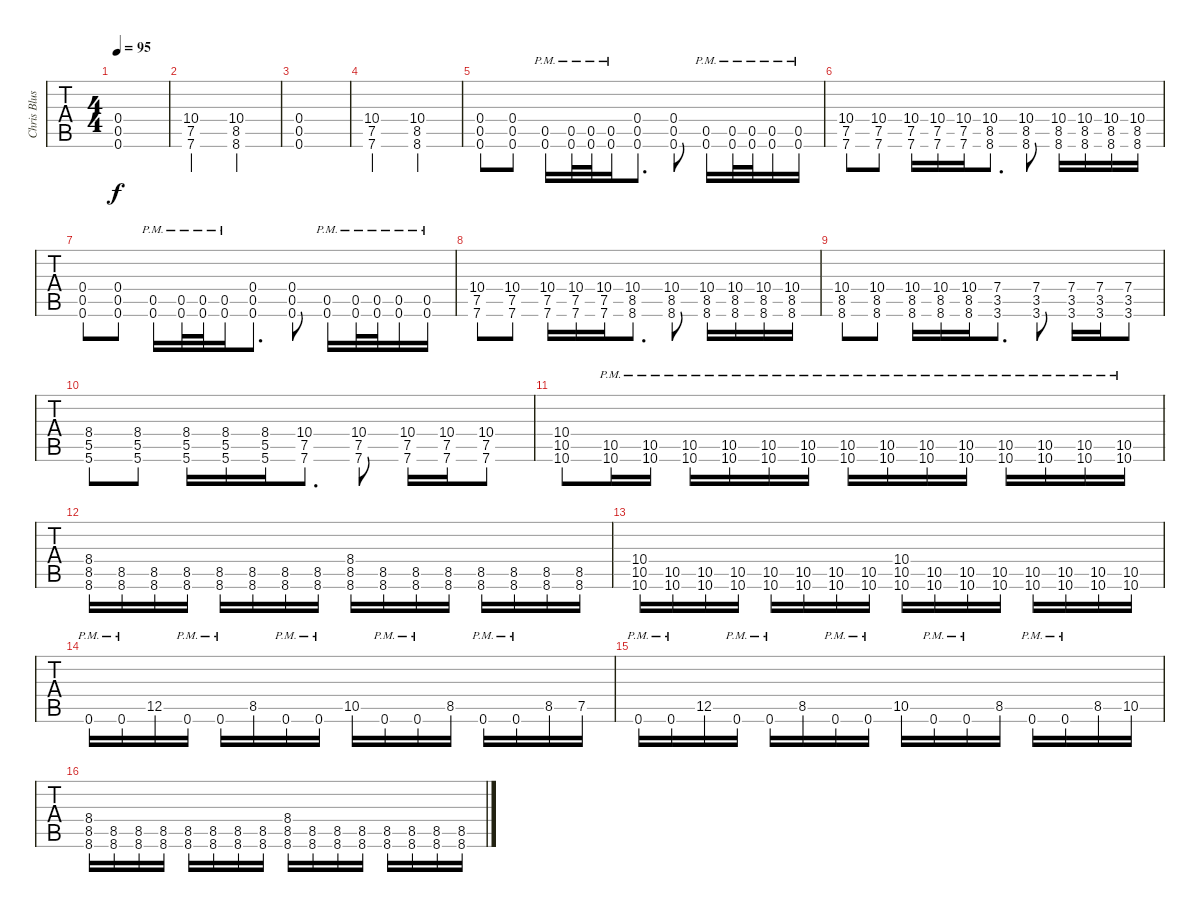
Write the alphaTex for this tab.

\track ("Chris Bluser [Harmony]" "Chris Blus") {instrument distortionguitar}
\staff {tabs}
\tuning (E4 B3 G3 D3 A2 D2) {hide}
\ts (4 4)
\tempo 95
\clef g2
\ks c
(0.4 0.5 0.6).1{dy f} |
(10.4 7.5 7.6).2 (10.4 8.5 8.6).2 |
(0.4 0.5 0.6).1 |
(10.4 7.5 7.6).2 (10.4 8.5 8.6).2 |
(0.4 0.5 0.6).8 (0.4 0.5 0.6).8 (0.5{pm} 0.6).16 (0.5{pm} 0.6{pm}).32 (0.5{pm} 0.6{pm}).32 (0.5{pm} 0.6{pm}).16 (0.4 0.5 0.6).8{d} (0.4 0.5 0.6).8 (0.5{pm} 0.6{pm}).16 (0.5{pm} 0.6{pm}).32 (0.5{pm} 0.6{pm}).32 (0.5{pm} 0.6{pm}).16 (0.5{pm} 0.6{pm}).16 |
(10.4 7.5 7.6).8 (10.4 7.5 7.6).8 (10.4 7.5 7.6).16 (10.4 7.5 7.6).16 (10.4 7.5 7.6).16 (10.4 8.5 8.6).8{d} (10.4 8.5 8.6).8 (10.4 8.5 8.6).16 (10.4 8.5 8.6).16 (10.4 8.5 8.6).16 (10.4 8.5 8.6).16 |
(0.4 0.5 0.6).8 (0.4 0.5 0.6).8 (0.5{pm} 0.6).16 (0.5{pm} 0.6{pm}).32 (0.5{pm} 0.6{pm}).32 (0.5{pm} 0.6{pm}).16 (0.4 0.5 0.6).8{d} (0.4 0.5 0.6).8 (0.5{pm} 0.6{pm}).16 (0.5{pm} 0.6{pm}).32 (0.5{pm} 0.6{pm}).32 (0.5{pm} 0.6{pm}).16 (0.5{pm} 0.6{pm}).16 |
(10.4 7.5 7.6).8 (10.4 7.5 7.6).8 (10.4 7.5 7.6).16 (10.4 7.5 7.6).16 (10.4 7.5 7.6).16 (10.4 8.5 8.6).8{d} (10.4 8.5 8.6).8 (10.4 8.5 8.6).16 (10.4 8.5 8.6).16 (10.4 8.5 8.6).16 (10.4 8.5 8.6).16 |
(10.4 8.5 8.6).8 (10.4 8.5 8.6).8 (10.4 8.5 8.6).16 (10.4 8.5 8.6).16 (10.4 8.5 8.6).16 (7.4 3.5 3.6).8{d} (7.4 3.5 3.6).8 (7.4 3.5 3.6).16 (7.4 3.5 3.6).16 (7.4 3.5 3.6).8 |
(8.4 5.5 5.6).8 (8.4 5.5 5.6).8 (8.4 5.5 5.6).16 (8.4 5.5 5.6).16 (8.4 5.5 5.6).16 (10.4 7.5 7.6).8{d} (10.4 7.5 7.6).8 (10.4 7.5 7.6).16 (10.4 7.5 7.6).16 (10.4 7.5 7.6).8 |
(10.4 10.5 10.6).8 (10.5{pm} 10.6{pm}).16 (10.5{pm} 10.6{pm}).16 (10.5{pm} 10.6{pm}).16 (10.5{pm} 10.6{pm}).16 (10.5{pm} 10.6{pm}).16 (10.5{pm} 10.6{pm}).16 (10.5{pm} 10.6{pm}).16 (10.5{pm} 10.6{pm}).16 (10.5{pm} 10.6{pm}).16 (10.5{pm} 10.6{pm}).16 (10.5{pm} 10.6{pm}).16 (10.5{pm} 10.6{pm}).16 (10.5{pm} 10.6{pm}).16 (10.5{pm} 10.6{pm}).16 |
(8.4 8.5 8.6).16 (8.5 8.6).16 (8.5 8.6).16 (8.5 8.6).16 (8.5 8.6).16 (8.5 8.6).16 (8.5 8.6).16 (8.5 8.6).16 (8.4 8.5 8.6).16 (8.5 8.6).16 (8.5 8.6).16 (8.5 8.6).16 (8.5 8.6).16 (8.5 8.6).16 (8.5 8.6).16 (8.5 8.6).16 |
(10.4 10.5 10.6).16 (10.5 10.6).16 (10.5 10.6).16 (10.5 10.6).16 (10.5 10.6).16 (10.5 10.6).16 (10.5 10.6).16 (10.5 10.6).16 (10.4 10.5 10.6).16 (10.5 10.6).16 (10.5 10.6).16 (10.5 10.6).16 (10.5 10.6).16 (10.5 10.6).16 (10.5 10.6).16 (10.5 10.6).16 |
0.6{pm}.16 0.6{pm}.16 12.5.16 0.6{pm}.16 0.6{pm}.16 8.5.16 0.6{pm}.16 0.6{pm}.16 10.5.16 0.6{pm}.16 0.6{pm}.16 8.5.16 0.6{pm}.16 0.6{pm}.16 8.5.16 7.5.16 |
0.6{pm}.16 0.6{pm}.16 12.5.16 0.6{pm}.16 0.6{pm}.16 8.5.16 0.6{pm}.16 0.6{pm}.16 10.5.16 0.6{pm}.16 0.6{pm}.16 8.5.16 0.6{pm}.16 0.6{pm}.16 8.5.16 10.5.16 |
(8.4 8.5 8.6).16 (8.5 8.6).16 (8.5 8.6).16 (8.5 8.6).16 (8.5 8.6).16 (8.5 8.6).16 (8.5 8.6).16 (8.5 8.6).16 (8.4 8.5 8.6).16 (8.5 8.6).16 (8.5 8.6).16 (8.5 8.6).16 (8.5 8.6).16 (8.5 8.6).16 (8.5 8.6).16 (8.5 8.6).16
